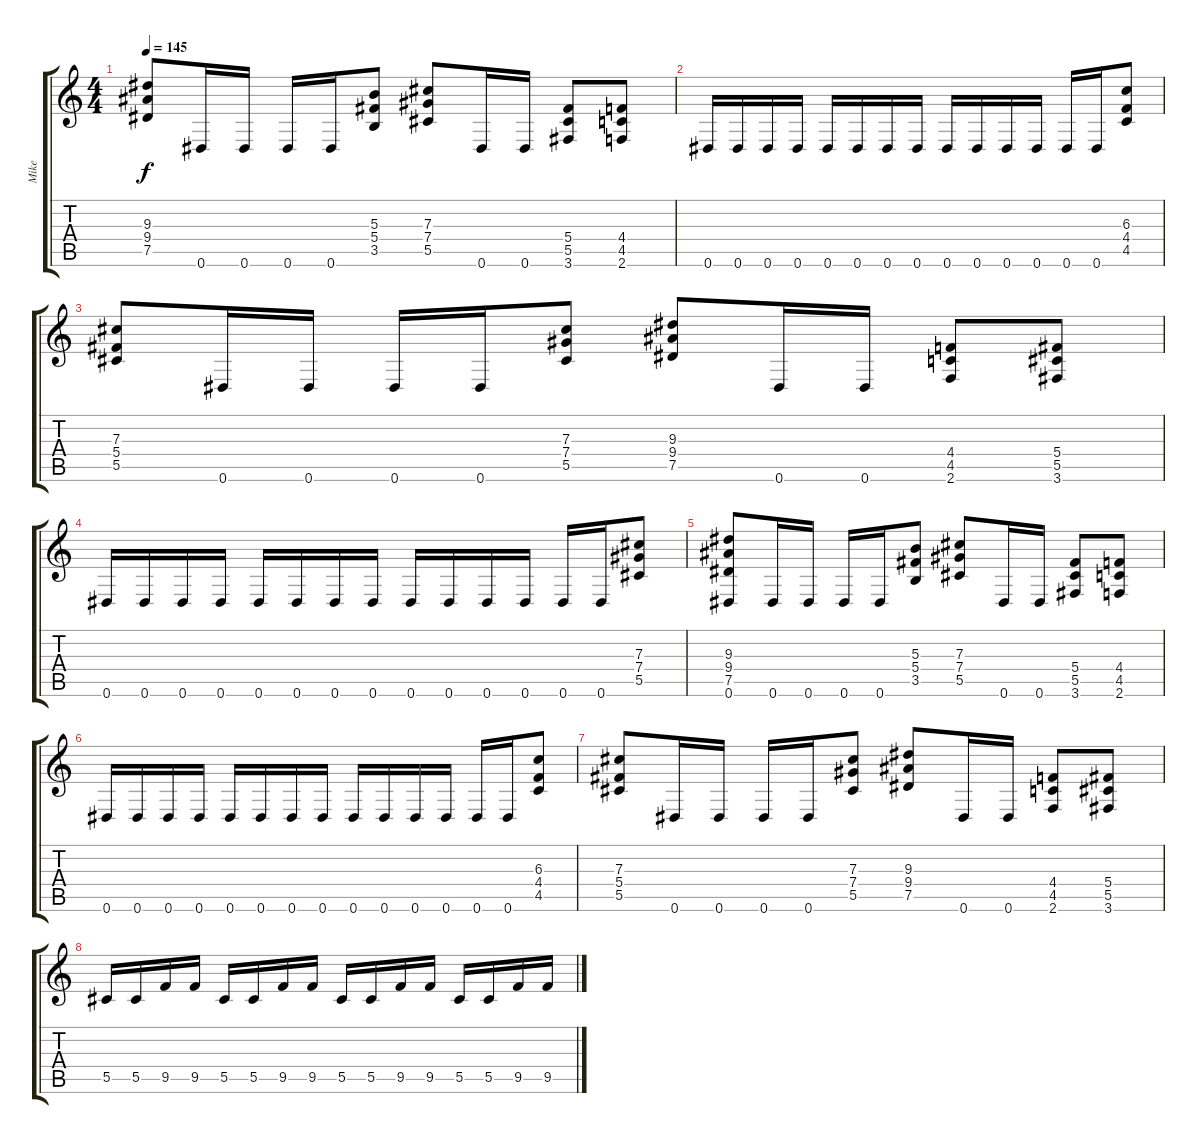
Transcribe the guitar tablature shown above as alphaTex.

\track ("Mike" "Mike") {instrument overdrivenguitar}
\staff {score tabs}
\tuning (Eb4 Bb3 Gb3 Db3 Ab2 Eb2) {hide}
\ts (4 4)
\tempo 145
\clef g2
\ks c
(9.3 9.4 7.5).8{dy f} 0.6.16 0.6.16 0.6.16 0.6.16 (5.3 5.4 3.5).8 (7.3 7.4 5.5).8 0.6.16 0.6.16 (5.4 5.5 3.6).8 (4.4 4.5 2.6).8 |
0.6.16 0.6.16 0.6.16 0.6.16 0.6.16 0.6.16 0.6.16 0.6.16 0.6.16 0.6.16 0.6.16 0.6.16 0.6.16 0.6.16 (6.3 4.4 4.5).8 |
(7.3 5.4 5.5).8 0.6.16 0.6.16 0.6.16 0.6.16 (7.3 7.4 5.5).8 (9.3 9.4 7.5).8 0.6.16 0.6.16 (4.4 4.5 2.6).8 (5.4 5.5 3.6).8 |
0.6.16 0.6.16 0.6.16 0.6.16 0.6.16 0.6.16 0.6.16 0.6.16 0.6.16 0.6.16 0.6.16 0.6.16 0.6.16 0.6.16 (7.3 7.4 5.5).8 |
(9.3 9.4 7.5 0.6).8 0.6.16 0.6.16 0.6.16 0.6.16 (5.3 5.4 3.5).8 (7.3 7.4 5.5).8 0.6.16 0.6.16 (5.4 5.5 3.6).8 (4.4 4.5 2.6).8 |
0.6.16 0.6.16 0.6.16 0.6.16 0.6.16 0.6.16 0.6.16 0.6.16 0.6.16 0.6.16 0.6.16 0.6.16 0.6.16 0.6.16 (6.3 4.4 4.5).8 |
(7.3 5.4 5.5).8 0.6.16 0.6.16 0.6.16 0.6.16 (7.3 7.4 5.5).8 (9.3 9.4 7.5).8 0.6.16 0.6.16 (4.4 4.5 2.6).8 (5.4 5.5 3.6).8 |
5.5.16 5.5.16 9.5.16 9.5.16 5.5.16 5.5.16 9.5.16 9.5.16 5.5.16 5.5.16 9.5.16 9.5.16 5.5.16 5.5.16 9.5.16 9.5.16
